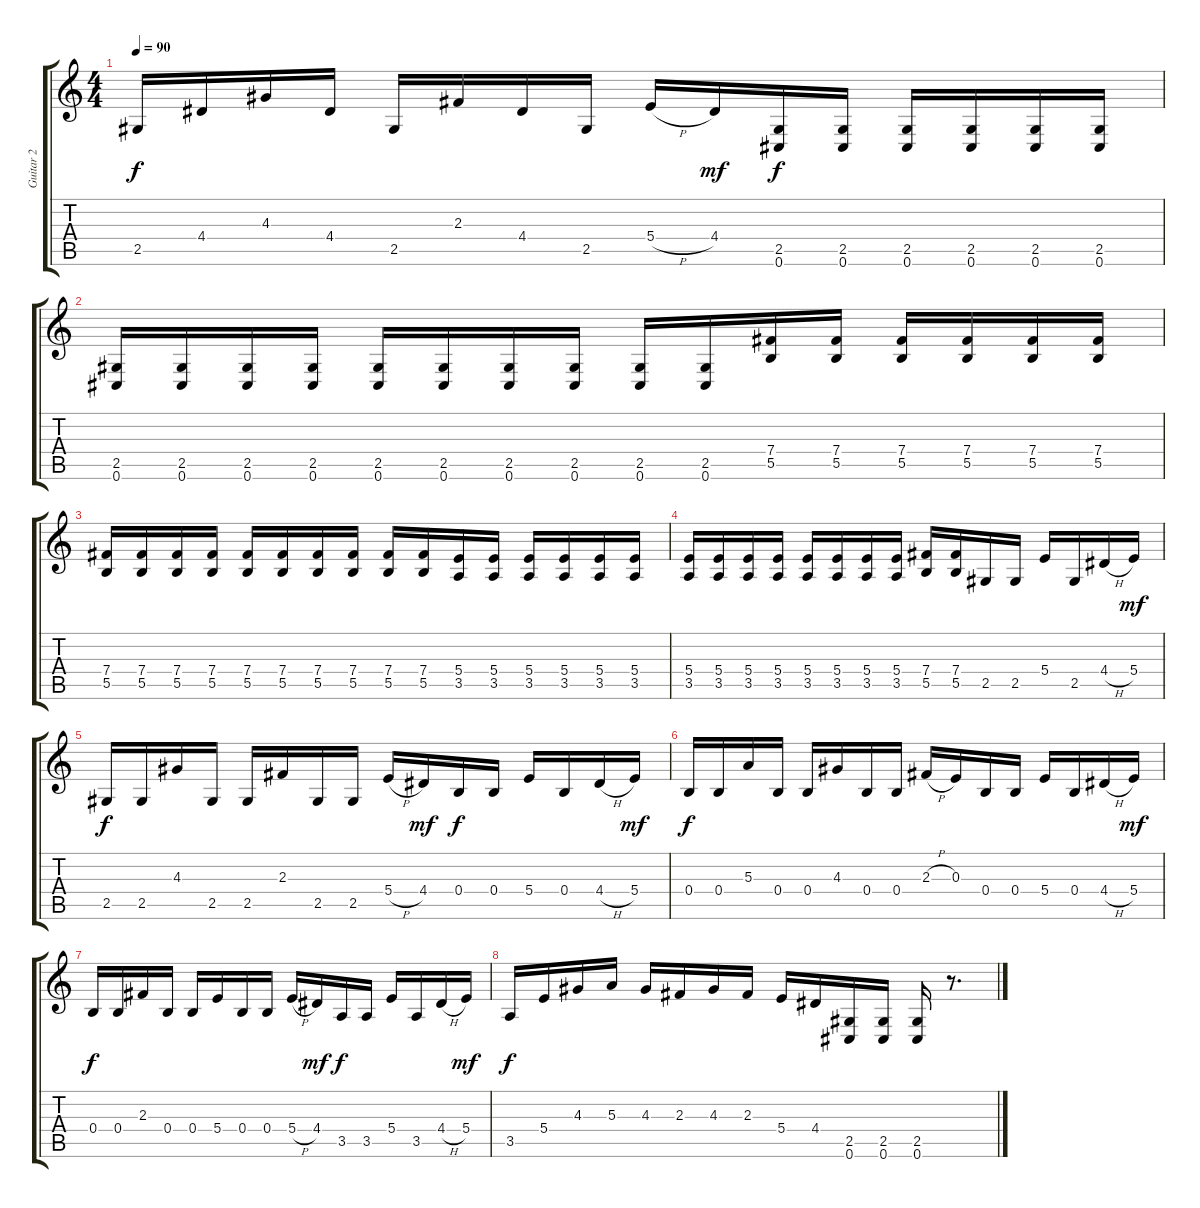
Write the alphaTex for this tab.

\track ("Guitar 2" "Guitar 2") {instrument distortionguitar}
\staff {score tabs}
\tuning (Db4 Ab3 E3 B2 Gb2 Db2) {hide}
\ts (4 4)
\tempo 90
\clef g2
\ks c
2.5.16{dy f} 4.4.16 4.3.16 4.4.16 2.5.16 2.3.16 4.4.16 2.5.16 5.4{h}.16 4.4.16{dy mf} (2.5 0.6).16{dy f} (2.5 0.6).16 (2.5 0.6).16 (2.5 0.6).16 (2.5 0.6).16 (2.5 0.6).16 |
(2.5 0.6).16 (2.5 0.6).16 (2.5 0.6).16 (2.5 0.6).16 (2.5 0.6).16 (2.5 0.6).16 (2.5 0.6).16 (2.5 0.6).16 (2.5 0.6).16 (2.5 0.6).16 (7.4 5.5).16 (7.4 5.5).16 (7.4 5.5).16 (7.4 5.5).16 (7.4 5.5).16 (7.4 5.5).16 |
(7.4 5.5).16 (7.4 5.5).16 (7.4 5.5).16 (7.4 5.5).16 (7.4 5.5).16 (7.4 5.5).16 (7.4 5.5).16 (7.4 5.5).16 (7.4 5.5).16 (7.4 5.5).16 (5.4 3.5).16 (5.4 3.5).16 (5.4 3.5).16 (5.4 3.5).16 (5.4 3.5).16 (5.4 3.5).16 |
(5.4 3.5).16 (5.4 3.5).16 (5.4 3.5).16 (5.4 3.5).16 (5.4 3.5).16 (5.4 3.5).16 (5.4 3.5).16 (5.4 3.5).16 (7.4 5.5).16 (7.4 5.5).16 2.5.16 2.5.16 5.4.16 2.5.16 4.4{h}.16 5.4.16{dy mf} |
2.5.16{dy f} 2.5.16 4.3.16 2.5.16 2.5.16 2.3.16 2.5.16 2.5.16 5.4{h}.16 4.4.16{dy mf} 0.4.16{dy f} 0.4.16 5.4.16 0.4.16 4.4{h}.16 5.4.16{dy mf} |
0.4.16{dy f} 0.4.16 5.3.16 0.4.16 0.4.16 4.3.16 0.4.16 0.4.16 2.3{h}.16 0.3.16 0.4.16 0.4.16 5.4.16 0.4.16 4.4{h}.16 5.4.16{dy mf} |
0.4.16{dy f} 0.4.16 2.3.16 0.4.16 0.4.16 5.4.16 0.4.16 0.4.16 5.4{h}.16 4.4.16{dy mf} 3.5.16{dy f} 3.5.16 5.4.16 3.5.16 4.4{h}.16 5.4.16{dy mf} |
3.5.16{dy f} 5.4.16 4.3.16 5.3.16 4.3.16 2.3.16 4.3.16 2.3.16 5.4.16 4.4.16 (2.5 0.6).16 (2.5 0.6).16 (2.5 0.6).16 r.8{d}
